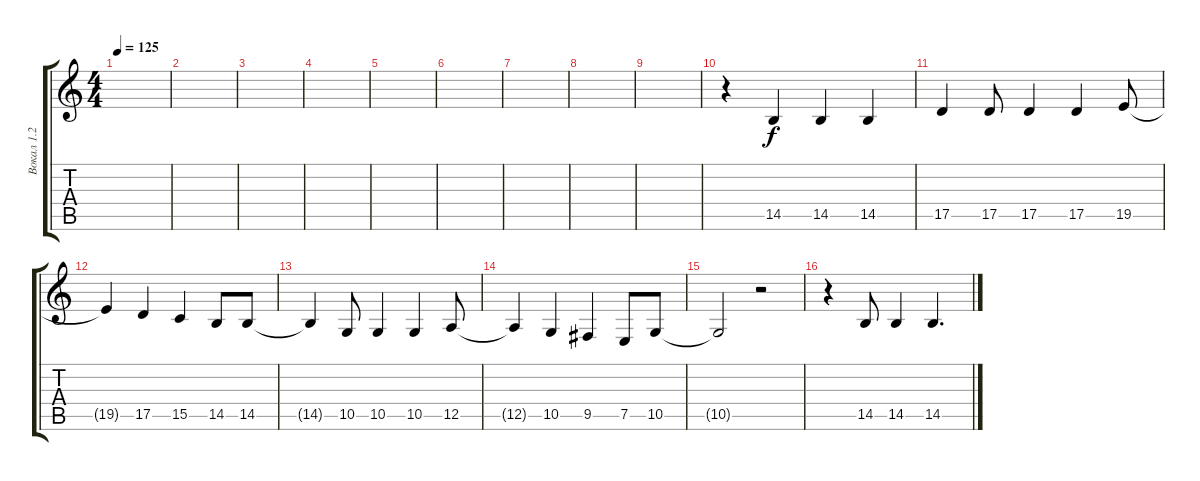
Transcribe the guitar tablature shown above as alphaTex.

\track ("Вокал 1.2" "Вокал 1.2") {instrument clarinet}
\staff {score tabs}
\tuning (E4 B3 G3 D3 A2 E2) {hide}
\ts (4 4)
\tempo 125
\clef g2
\ks c
|
|
|
|
|
|
|
|
|
r.4 14.5.4 14.5.4 14.5.4 |
17.5.4 17.5.8 17.5.4 17.5.4 19.5.8 |
19.5{t}.4 17.5.4 15.5.4 14.5.8 14.5.8 |
14.5{t}.4 10.5.8 10.5.4 10.5.4 12.5.8 |
12.5{t}.4 10.5.4 9.5.4 7.5.8 10.5.8 |
10.5{t}.2 r.2 |
r.4 14.5.8 14.5.4 14.5.4{d}
